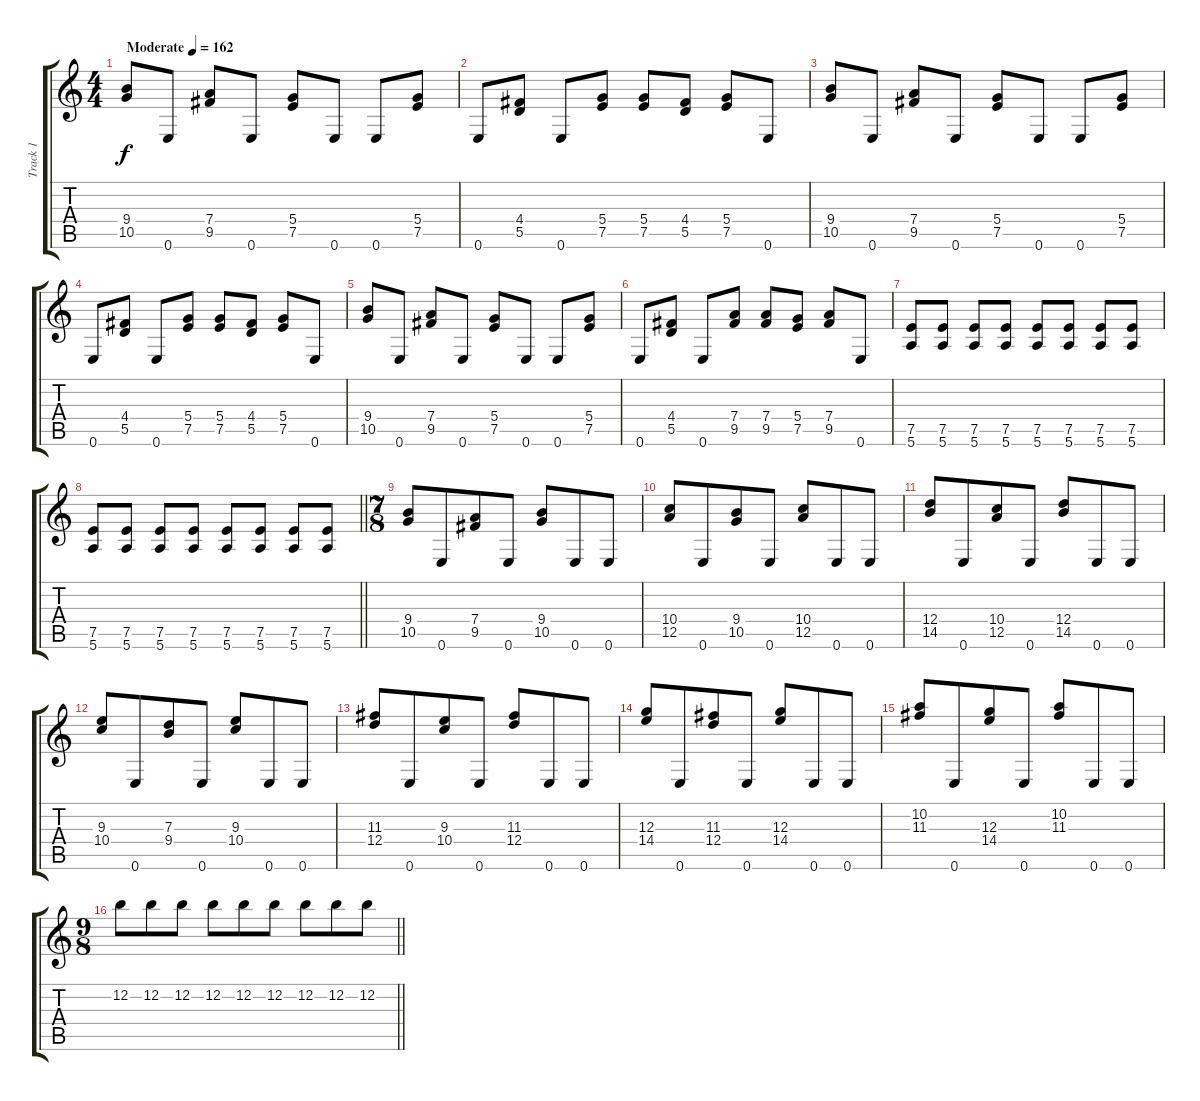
\track ("Track 1" "Track 1") {instrument overdrivenguitar}
\staff {score tabs}
\tuning (E4 B3 G3 D3 A2 E2) {hide}
\ts (4 4)
\tempo (162 "Moderate")
\clef g2
\ks c
(9.4 10.5).8{dy f instrument overdrivenguitar} 0.6.8 (7.4 9.5).8 0.6.8 (5.4 7.5).8 0.6.8 0.6.8 (5.4 7.5).8 |
0.6.8 (4.4 5.5).8 0.6.8 (5.4 7.5).8 (5.4 7.5).8 (4.4 5.5).8 (5.4 7.5).8 0.6.8 |
(9.4 10.5).8 0.6.8 (7.4 9.5).8 0.6.8 (5.4 7.5).8 0.6.8 0.6.8 (5.4 7.5).8 |
0.6.8 (4.4 5.5).8 0.6.8 (5.4 7.5).8 (5.4 7.5).8 (4.4 5.5).8 (5.4 7.5).8 0.6.8 |
(9.4 10.5).8 0.6.8 (7.4 9.5).8 0.6.8 (5.4 7.5).8 0.6.8 0.6.8 (5.4 7.5).8 |
0.6.8 (4.4 5.5).8 0.6.8 (7.4 9.5).8 (7.4 9.5).8 (5.4 7.5).8 (7.4 9.5).8 0.6.8 |
(7.5 5.6).8 (7.5 5.6).8 (7.5 5.6).8 (7.5 5.6).8 (7.5 5.6).8 (7.5 5.6).8 (7.5 5.6).8 (7.5 5.6).8 |
\barLineRight lightlight
(7.5 5.6).8 (7.5 5.6).8 (7.5 5.6).8 (7.5 5.6).8 (7.5 5.6).8 (7.5 5.6).8 (7.5 5.6).8 (7.5 5.6).8 |
\ts (7 8)
(9.4 10.5).8 0.6.8 (7.4 9.5).8 0.6.8 (9.4 10.5).8 0.6.8 0.6.8 |
(10.4 12.5).8 0.6.8 (9.4 10.5).8 0.6.8 (10.4 12.5).8 0.6.8 0.6.8 |
(12.4 14.5).8 0.6.8 (10.4 12.5).8 0.6.8 (12.4 14.5).8 0.6.8 0.6.8 |
(9.3 10.4).8 0.6.8 (7.3 9.4).8 0.6.8 (9.3 10.4).8 0.6.8 0.6.8 |
(11.3 12.4).8 0.6.8 (9.3 10.4).8 0.6.8 (11.3 12.4).8 0.6.8 0.6.8 |
(12.3 14.4).8 0.6.8 (11.3 12.4).8 0.6.8 (12.3 14.4).8 0.6.8 0.6.8 |
(10.2 11.3).8 0.6.8 (12.3 14.4).8 0.6.8 (10.2 11.3).8 0.6.8 0.6.8 |
\ts (9 8)
\barLineRight lightlight
12.2.8 12.2.8 12.2.8 12.2.8 12.2.8 12.2.8 12.2.8 12.2.8 12.2.8
